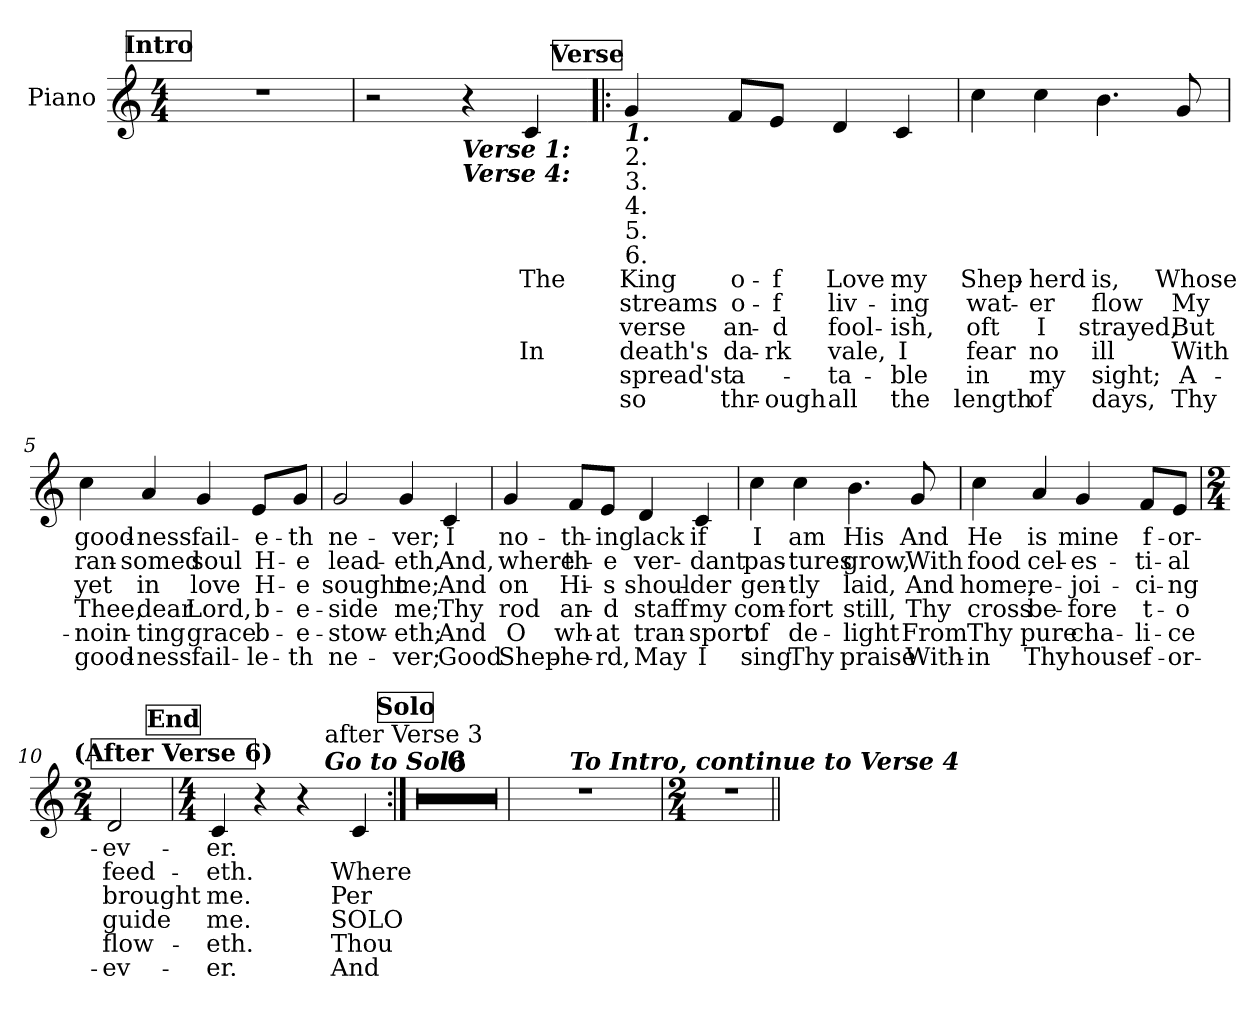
**kern	**text	**text	**text	**text	**text	**text
*part1	*part1	*part1	*part1	*part1	*part1	*part1
*staff1	*staff1	*staff1	*staff1	*staff1	*staff1	*staff1
*I"Piano	*	*	*	*	*	*
*I'Pno.	*	*	*	*	*	*
*clefG2	*	*	*	*	*	*
*k[]	*	*	*	*	*	*
*M4/4	*	*	*	*	*	*
!!LO:REH:place=s1:a:B:cj:fs=14:t=Intro
=1	=1	=1	=1	=1	=1	=1
*^	*	*	*	*	*	*
1r	8ryy	.	.	.	.	.	.
*MM73	*	*	*	*	*	*	*
.	2..ryy	.	.	.	.	.	.
*v	*v	*	*	*	*	*	*
=2	=2	=2	=2	=2	=2	=2
2r	.	.	.	.	.	.
!LO:TX:b:Bi:t=Verse 1&colon;	!	!	!	!	!	!
!LO:TX:b:Bi:t=Verse 4&colon;	!	!	!	!	!	!
4r	.	.	.	.	.	.
!	!LO:LY:b	!	!	!LO:LY:b	!	!
4c/	The	.	.	In	.	.
!!LO:LB:g=z
!!LO:REH:place=s1:a:B:cj:fs=14:t=Verse
=3!|:	=3!|:	=3!|:	=3!|:	=3!|:	=3!|:	=3!|:
!LO:TX:b:Bi:t=1.	!	!	!	!	!	!
!LO:TX:b:t=2.	!	!	!	!	!	!
!LO:TX:b:t=3.	!	!	!	!	!	!
!LO:TX:b:t=4.	!	!	!	!	!	!
!LO:TX:b:t=5.	!	!	!	!	!	!
!LO:TX:b:t=6.	!	!	!	!	!	!
!	!LO:LY:b	!LO:LY:b	!LO:LY:b	!LO:LY:b	!LO:LY:b	!LO:LY:b
4g/	King	streams	verse	death's	spread'st	so
!	!LO:LY:b	!LO:LY:b	!LO:LY:b	!LO:LY:b	!LO:LY:b	!LO:LY:b
8f/L	o-	o-	an-	da-	a-	thr-
!	!LO:LY:b	!LO:LY:b	!LO:LY:b	!LO:LY:b	!	!LO:LY:b
8e/J	-f	-f	-d	-rk	.	-ough
!	!LO:LY:b	!LO:LY:b	!LO:LY:b	!LO:LY:b	!LO:LY:b	!LO:LY:b
4d/	Love	liv-	fool-	vale,	-ta-	all
!	!LO:LY:b	!LO:LY:b	!LO:LY:b	!LO:LY:b	!LO:LY:b	!LO:LY:b
4c/	my	-ing	-ish,	I	-ble	the
=4	=4	=4	=4	=4	=4	=4
!	!LO:LY:b	!LO:LY:b	!LO:LY:b	!LO:LY:b	!LO:LY:b	!LO:LY:b
4cc\	Shep-	wat-	oft	fear	in	length
!	!LO:LY:b	!LO:LY:b	!LO:LY:b	!LO:LY:b	!LO:LY:b	!LO:LY:b
4cc\	-herd	-er	I	no	my	of
!	!LO:LY:b	!LO:LY:b	!LO:LY:b	!LO:LY:b	!LO:LY:b	!LO:LY:b
4.b\	is,	flow	strayed,	ill	sight;	days,
!	!LO:LY:b	!LO:LY:b	!LO:LY:b	!LO:LY:b	!LO:LY:b	!LO:LY:b
8g/	Whose	My	But	With	A-	Thy
=5	=5	=5	=5	=5	=5	=5
!	!LO:LY:b	!LO:LY:b	!LO:LY:b	!LO:LY:b	!LO:LY:b	!LO:LY:b
4cc\	good-	ran-	yet	Thee,	-noin-	good-
!	!LO:LY:b	!LO:LY:b	!LO:LY:b	!LO:LY:b	!LO:LY:b	!LO:LY:b
4a/	-ness	-somed	in	dear	-ting	-ness
!	!LO:LY:b	!LO:LY:b	!LO:LY:b	!LO:LY:b	!LO:LY:b	!LO:LY:b
4g/	fail-	soul	love	Lord,	grace	fail-
!	!LO:LY:b	!LO:LY:b	!LO:LY:b	!LO:LY:b	!LO:LY:b	!LO:LY:b
8e/L	-e-	H-	H-	b-	b-	-le-
!	!LO:LY:b	!LO:LY:b	!LO:LY:b	!LO:LY:b	!LO:LY:b	!LO:LY:b
8g/J	-th	-e	-e	-e-	-e-	-th
=6	=6	=6	=6	=6	=6	=6
!	!LO:LY:b	!LO:LY:b	!LO:LY:b	!LO:LY:b	!LO:LY:b	!LO:LY:b
2g/	ne-	lead-	sought	-side	-stow-	ne-
!	!LO:LY:b	!LO:LY:b	!LO:LY:b	!LO:LY:b	!LO:LY:b	!LO:LY:b
4g/	-ver;	-eth,	me;	me;	-eth;	-ver;
!	!LO:LY:b	!LO:LY:b	!LO:LY:b	!LO:LY:b	!LO:LY:b	!LO:LY:b
4c/	I	And,	And	Thy	And	Good
!!LO:LB:g=z
=7	=7	=7	=7	=7	=7	=7
!	!LO:LY:b	!LO:LY:b	!LO:LY:b	!LO:LY:b	!LO:LY:b	!LO:LY:b
4g/	no-	where	on	rod	O	Shep-
!	!LO:LY:b	!LO:LY:b	!LO:LY:b	!LO:LY:b	!LO:LY:b	!LO:LY:b
8f/L	-th-	th-	Hi-	an-	wh-	-he-
!	!LO:LY:b	!LO:LY:b	!LO:LY:b	!LO:LY:b	!LO:LY:b	!LO:LY:b
8e/J	-ing	-e	-s	-d	-at	-rd,
!	!LO:LY:b	!LO:LY:b	!LO:LY:b	!LO:LY:b	!LO:LY:b	!LO:LY:b
4d/	lack	ver-	shoul-	staff	tran-	May
!	!LO:LY:b	!LO:LY:b	!LO:LY:b	!LO:LY:b	!LO:LY:b	!LO:LY:b
4c/	if	-dant	-der	my	-sport	I
=8	=8	=8	=8	=8	=8	=8
!	!LO:LY:b	!LO:LY:b	!LO:LY:b	!LO:LY:b	!LO:LY:b	!LO:LY:b
4cc\	I	pas-	gen-	com-	of	sing
!	!LO:LY:b	!LO:LY:b	!LO:LY:b	!LO:LY:b	!LO:LY:b	!LO:LY:b
4cc\	am	-tures	-tly	-fort	de-	Thy
!	!LO:LY:b	!LO:LY:b	!LO:LY:b	!LO:LY:b	!LO:LY:b	!LO:LY:b
4.b\	His	grow,	laid,	still,	-light	praise
!	!LO:LY:b	!LO:LY:b	!LO:LY:b	!LO:LY:b	!LO:LY:b	!LO:LY:b
8g/	And	With	And	Thy	From	With-
=9	=9	=9	=9	=9	=9	=9
!	!LO:LY:b	!LO:LY:b	!LO:LY:b	!LO:LY:b	!LO:LY:b	!LO:LY:b
4cc\	He	food	home,	cross	Thy	-in
!	!LO:LY:b	!LO:LY:b	!LO:LY:b	!LO:LY:b	!LO:LY:b	!LO:LY:b
4a/	is	cel-	re-	be-	pure	Thy
!	!LO:LY:b	!LO:LY:b	!LO:LY:b	!LO:LY:b	!LO:LY:b	!LO:LY:b
4g/	mine	-es-	-joi-	-fore	cha-	house
!	!LO:LY:b	!LO:LY:b	!LO:LY:b	!LO:LY:b	!LO:LY:b	!LO:LY:b
8f/L	f-	-ti-	-ci-	t-	-li-	f-
!	!LO:LY:b	!LO:LY:b	!LO:LY:b	!LO:LY:b	!LO:LY:b	!LO:LY:b
8e/J	-or-	-al	-ng	-o	-ce	-or-
=10	=10	=10	=10	=10	=10	=10
*M2/4	*	*	*	*	*	*
!	!LO:LY:b	!LO:LY:b	!LO:LY:b	!LO:LY:b	!LO:LY:b	!LO:LY:b
2d/	-ev-	feed-	brought	guide	flow-	-ev-
!!LO:REH:place=s1:a:i:fs=7:t=(After Verse 6)
!!LO:REH:place=s1:a:B:cj:fs=14:t=End
=11	=11	=11	=11	=11	=11	=11
*M4/4	*	*	*	*	*	*
!	!LO:LY:b	!LO:LY:b	!LO:LY:b	!LO:LY:b	!LO:LY:b	!LO:LY:b
*^	*	*	*	*	*	*
4c/	2ryy	-er.	-eth.	me.	me.	-eth.	-er.
4r	.	.	.	.	.	.	.
!	!	!	!LO:LY:b	!LO:LY:b	!	!LO:LY:b	!LO:LY:b
4r	8ryy	.	2.	3.	.	5.	6.
!	!LO:TX:a:Bi:t=Go to Solo	!	!	!	!	!	!
!	!LO:TX:a:t=after Verse 3	!	!	!	!	!	!
.	4.ryy	.	.	.	.	.	.
!	!	!	!LO:LY:b	!LO:LY:b	!LO:LY:b	!LO:LY:b	!LO:LY:b
4c/	.	.	Where	Per-	SOLO	Thou	And
*v	*v	*	*	*	*	*	*
!!LO:LB:g=z
!!LO:REH:place=s1:a:B:cj:fs=14:t=Solo
=12:|!	=12:|!	=12:|!	=12:|!	=12:|!	=12:|!	=12:|!
1r	.	.	.	.	.	.
=13	=13	=13	=13	=13	=13	=13
1r	.	.	.	.	.	.
=14	=14	=14	=14	=14	=14	=14
1r	.	.	.	.	.	.
=15	=15	=15	=15	=15	=15	=15
1r	.	.	.	.	.	.
=16	=16	=16	=16	=16	=16	=16
1r	.	.	.	.	.	.
=17	=17	=17	=17	=17	=17	=17
1r	.	.	.	.	.	.
=18	=18	=18	=18	=18	=18	=18
*^	*	*	*	*	*	*
1r	4.ryy	.	.	.	.	.	.
!	!LO:TX:a:Bi:t=To Intro, continue to Verse 4	!	!	!	!	!	!
.	2ryy	.	.	.	.	.	.
.	8ryy	.	.	.	.	.	.
*v	*v	*	*	*	*	*	*
=19	=19	=19	=19	=19	=19	=19
*M2/4	*	*	*	*	*	*
2r	.	.	.	.	.	.
=||	=||	=||	=||	=||	=||	=||
*-	*-	*-	*-	*-	*-	*-
